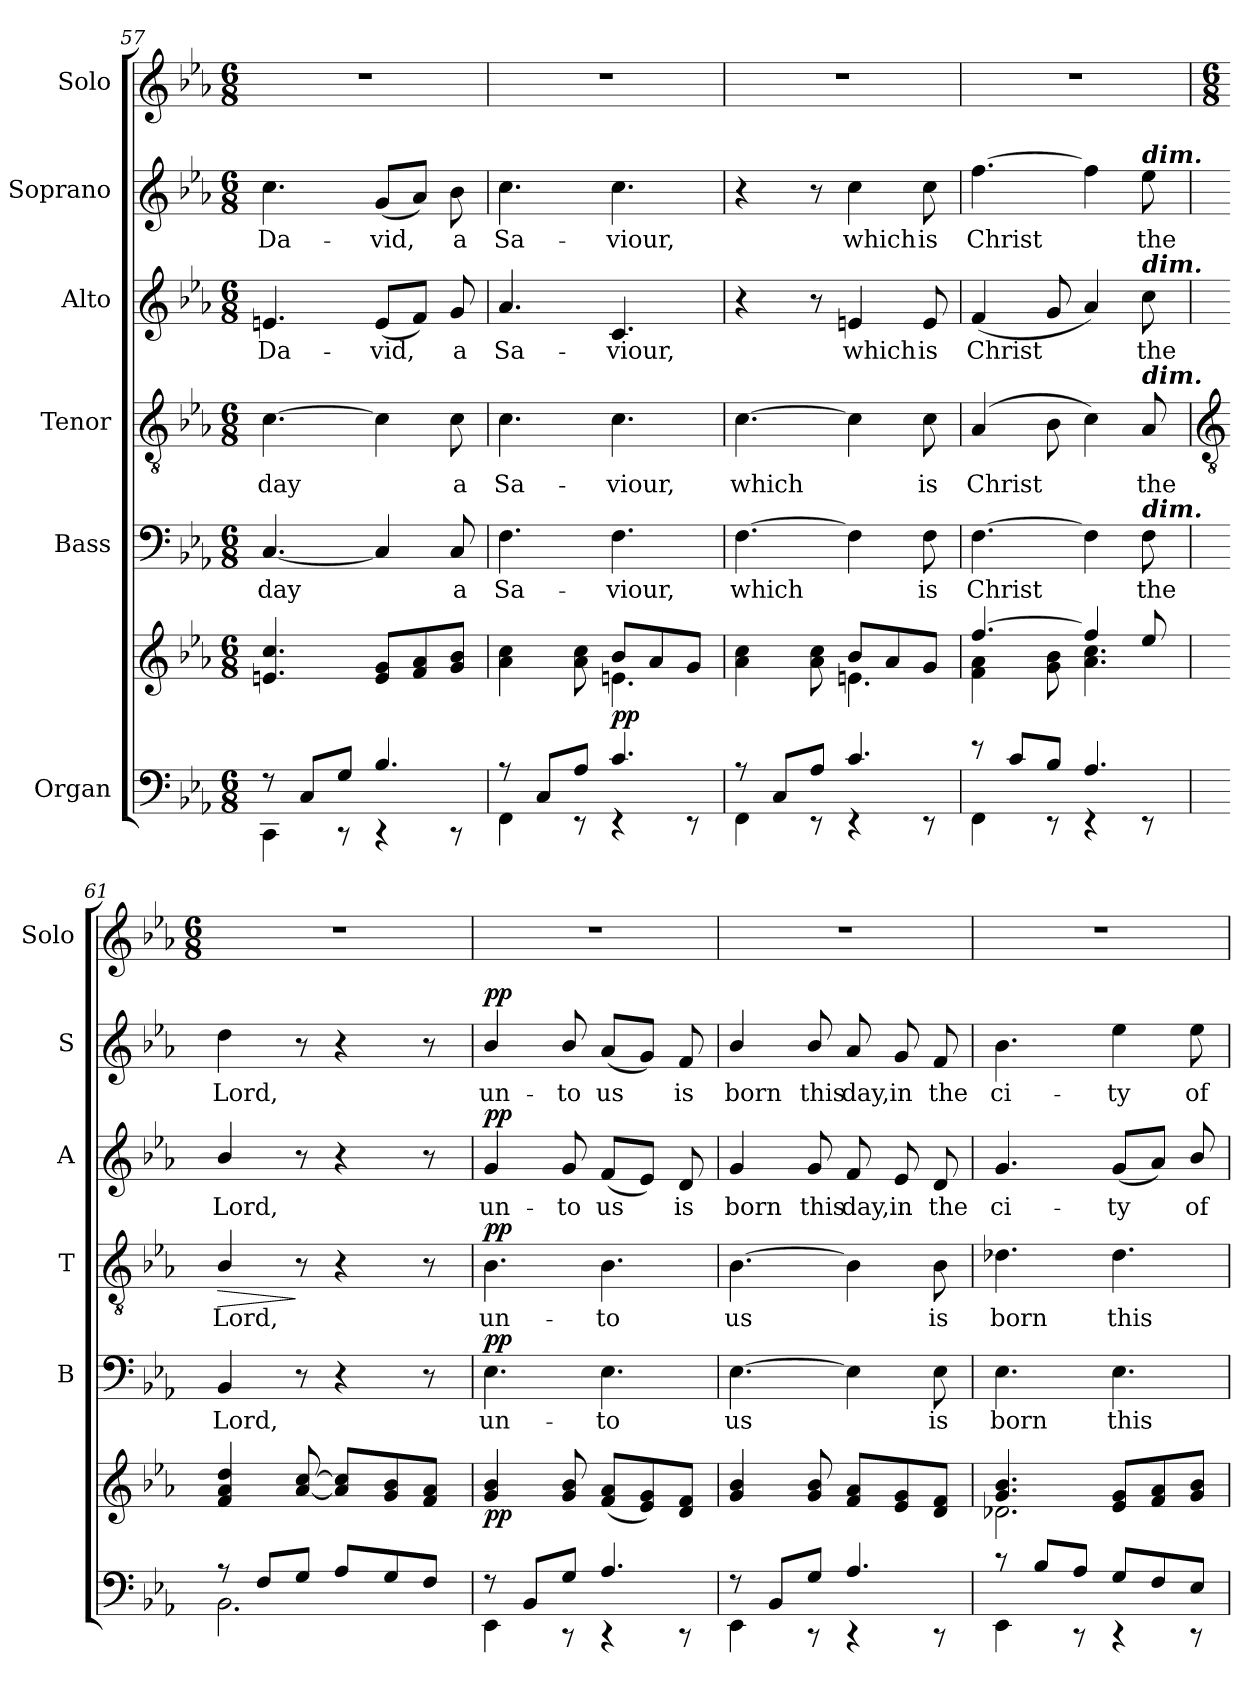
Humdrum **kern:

**kern	**kern	**dynam	**kern	**text	**dynam	**kern	**text	**dynam	**kern	**text	**dynam	**kern	**text	**dynam	**kern
*part6	*part6	*part6	*part5	*part5	*part5	*part4	*part4	*part4	*part3	*part3	*part3	*part2	*part2	*part2	*part1
*staff7	*staff6	*staff6/7	*staff5	*staff5	*staff5	*staff4	*staff4	*staff4	*staff3	*staff3	*staff3	*staff2	*staff2	*staff2	*staff1
*I"Organ	*	*	*I"Bass	*	*	*I"Tenor	*	*	*I"Alto	*	*	*I"Soprano	*	*	*I"Solo
*	*	*	*I'B	*	*	*I'T	*	*	*I'A	*	*	*I'S	*	*	*I'Solo
*clefF4	*clefG2	*	*clefF4	*	*	*clefGv2	*	*	*clefG2	*	*	*clefG2	*	*	*clefG2
*k[b-e-a-]	*k[b-e-a-]	*	*k[b-e-a-]	*	*	*k[b-e-a-]	*	*	*k[b-e-a-]	*	*	*k[b-e-a-]	*	*	*k[b-e-a-]
*E-:	*E-:	*	*E-:	*	*	*E-:	*	*	*E-:	*	*	*E-:	*	*	*E-:
*M6/8	*M6/8	*	*M6/8	*	*	*M6/8	*	*	*M6/8	*	*	*M6/8	*	*	*M6/8
=57	=57	=57	=57	=57	=57	=57	=57	=57	=57	=57	=57	=57	=57	=57	=57
*^	*^	*	*	*	*	*	*	*	*	*	*	*	*	*	*
!	!	!	!	!	!	!LO:LY:b	!	!	!LO:LY:b	!	!	!LO:LY:b	!	!	!LO:LY:b	!	!
8r	4CC\	4.en 4.cc	2.ryy	.	[4.C	day	.	[4.c	day	.	4.en	Da-	.	4.cc	Da-	.	2.r
8C/L	.	.	.	.	.	.	.	.	.	.	.	.	.	.	.	.	.
8G/J	8r	.	.	.	.	.	.	.	.	.	.	.	.	.	.	.	.
!	!	!	!	!	!	!	!	!	!	!	!	!LO:LY:b	!	!	!LO:LY:b	!	!
4.B-/	4r	8e 8gL	.	.	4C]	.	.	4c]	.	.	(<8eL	-vid,	.	(<8gL	-vid,	.	.
.	.	8f 8a-	.	.	.	.	.	.	.	.	8fJ)	.	.	8a-J)	.	.	.
!	!	!	!	!	!	!LO:LY:b	!	!	!LO:LY:b	!	!	!LO:LY:b	!	!	!LO:LY:b	!	!
.	8r	8g 8b-J	.	.	8C	a	.	8c	a	.	8g	a	.	8b-	a	.	.
=58	=58	=58	=58	=58	=58	=58	=58	=58	=58	=58	=58	=58	=58	=58	=58	=58	=58
!	!	!	!	!	!	!LO:LY:b	!	!	!LO:LY:b	!	!	!LO:LY:b	!	!	!LO:LY:b	!	!
8r	4FF\	4a- 4cc	4.ryy	.	4.F	Sa-	.	4.c	Sa-	.	4.a-	Sa-	.	4.cc	Sa-	.	2.r
8C/L	.	.	.	.	.	.	.	.	.	.	.	.	.	.	.	.	.
8A-/J	8r	8a- 8cc	.	.	.	.	.	.	.	.	.	.	.	.	.	.	.
!	!	!	!	!LO:DY:b	!	!LO:LY:b	!	!	!LO:LY:b	!	!	!LO:LY:b	!	!	!LO:LY:b	!	!
4.c/	4r	8b-L	4.en\	pp	4.F	-viour,	.	4.c	-viour,	.	4.c	-viour,	.	4.cc	-viour,	.	.
.	.	8a-	.	.	.	.	.	.	.	.	.	.	.	.	.	.	.
.	8r	8gJ	.	.	.	.	.	.	.	.	.	.	.	.	.	.	.
=59	=59	=59	=59	=59	=59	=59	=59	=59	=59	=59	=59	=59	=59	=59	=59	=59	=59
!	!	!	!	!	!	!LO:LY:b	!	!	!LO:LY:b	!	!	!	!	!	!	!	!
8r	4FF\	4a- 4cc	4.ryy	.	[4.F	which	.	[4.c	which	.	4r	.	.	4r	.	.	2.r
8C/L	.	.	.	.	.	.	.	.	.	.	.	.	.	.	.	.	.
8A-/J	8r	8a- 8cc	.	.	.	.	.	.	.	.	8r	.	.	8r	.	.	.
!	!	!	!	!	!	!	!	!	!	!	!	!LO:LY:b	!	!	!LO:LY:b	!	!
4.c/	4r	8b-L	4.en\	.	4F]	.	.	4c]	.	.	4en	which	.	4cc	which	.	.
.	.	8a-	.	.	.	.	.	.	.	.	.	.	.	.	.	.	.
!	!	!	!	!	!	!LO:LY:b	!	!	!LO:LY:b	!	!	!LO:LY:b	!	!	!LO:LY:b	!	!
.	8r	8gJ	.	.	8F	is	.	8c	is	.	8e	is	.	8cc	is	.	.
=60	=60	=60	=60	=60	=60	=60	=60	=60	=60	=60	=60	=60	=60	=60	=60	=60	=60
!	!	!	!	!	!	!LO:LY:b	!	!	!LO:LY:b	!	!	!LO:LY:b	!	!	!LO:LY:b	!	!
8r	4FF\	[4.ff/	4f\ 4a-\	.	[4.F	Christ	.	(>4A-	Christ	.	(<4f	Christ	.	[4.ff	Christ	.	2.r
8c/L	.	.	.	.	.	.	.	.	.	.	.	.	.	.	.	.	.
8B-/J	8r	.	8g\ 8b-\	.	.	.	.	8B-	.	.	8g	.	.	.	.	.	.
4.A-/	4r	4ff/]	4.a-\ 4.cc\	.	4F]	.	.	4c)	.	.	4a-)	.	.	4ff]	.	.	.
!	!	!	!	!	!	!	!	!	!	!	!	!	!	!LO:TX:a:Bi:t=dim.	!	!	!
!	!	!	!	!	!	!	!	!	!	!	!LO:TX:a:Bi:t=dim.	!	!	!	!	!	!
!	!	!	!	!	!	!	!	!LO:TX:a:Bi:t=dim.	!	!	!	!	!	!	!	!	!
!	!	!	!	!	!LO:TX:a:Bi:t=dim.	!	!	!	!	!	!	!	!	!	!	!	!
!	!	!	!	!	!	!LO:LY:b	!	!	!LO:LY:b	!	!	!LO:LY:b	!	!	!LO:LY:b	!	!
.	8r	8ee-/	.	.	8F	the	.	8A-	the	.	8cc	the	.	8ee-	the	.	.
!!LO:LB:g=z
=61	=61	=61	=61	=61	=61	=61	=61	=61	=61	=61	=61	=61	=61	=61	=61	=61	=61
*	*	*	*	*	*	*	*	*clefGv2	*	*	*	*	*	*	*	*	*
*	*	*	*	*	*	*	*	*	*	*	*	*	*	*	*	*	*M6/8
!	!	!	!	!	!	!LO:LY:b	!	!	!LO:LY:b	!LO:HP:b	!	!LO:LY:b	!	!	!LO:LY:b	!	!
8r	2.BB-\	4f 4a- 4dd	4.ryy	.	4BB-	Lord,	.	4B-/	Lord,	>	4b-/	Lord,	.	4dd	Lord,	.	2.r
8F/L	.	.	.	.	.	.	.	.	.	.	.	.	.	.	.	.	.
8G/J	.	[8a-/ [8cc/	.	.	8r	.	.	8r	.	]	8r	.	.	8r	.	.	.
8A-/L	.	8a-] 8cc]L	32ryy	.	4r	.	.	4r	.	.	4r	.	.	4r	.	.	.
.	.	.	4ryy	.	.	.	.	.	.	.	.	.	.	.	.	.	.
8G/	.	8g 8b-	.	.	.	.	.	.	.	.	.	.	.	.	.	.	.
8F/J	.	8f 8a-J	.	.	8r	.	.	8r	.	.	8r	.	.	8r	.	.	.
.	.	.	16.ryy	.	.	.	.	.	.	.	.	.	.	.	.	.	.
=62	=62	=62	=62	=62	=62	=62	=62	=62	=62	=62	=62	=62	=62	=62	=62	=62	=62
!	!	!	!	!LO:DY:b	!	!LO:LY:b	!LO:DY:b	!	!LO:LY:b	!LO:DY:b	!	!LO:LY:b	!LO:DY:b	!	!LO:LY:b	!LO:DY:b	!
8r	4EE-\	4g/ 4b-/	2ryy	pp	4.E-	un-	pp	4.B-	un-	pp	4g/	un-	pp	4b-/	un-	pp	2.r
8BB-/L	.	.	.	.	.	.	.	.	.	.	.	.	.	.	.	.	.
!	!	!	!	!	!	!	!	!	!	!	!	!LO:LY:b	!	!	!LO:LY:b	!	!
8G/J	8r	8g/ 8b-/	.	.	.	.	.	.	.	.	8g/	-to	.	8b-/	-to	.	.
!	!	!	!	!	!	!LO:LY:b	!	!	!LO:LY:b	!	!	!LO:LY:b	!	!	!LO:LY:b	!	!
4.A-/	4r	(<8f 8a-L	.	.	4.E-	-to	.	4.B-	-to	.	(<8fL	us	.	(<8a-L	us	.	.
.	.	8e- 8g)	8ryy	.	.	.	.	.	.	.	8e-J)	.	.	8gJ)	.	.	.
!	!	!	!	!	!	!	!	!	!	!	!	!LO:LY:b	!	!	!LO:LY:b	!	!
.	8r	8d 8fJ	8ryy	.	.	.	.	.	.	.	8d	is	.	8f	is	.	.
=63	=63	=63	=63	=63	=63	=63	=63	=63	=63	=63	=63	=63	=63	=63	=63	=63	=63
!	!	!	!	!	!	!LO:LY:b	!	!	!LO:LY:b	!	!	!LO:LY:b	!	!	!LO:LY:b	!	!
8r	4EE-\	4g/ 4b-/	2.ryy	.	[4.E-	us	.	[4.B-	us	.	4g/	born	.	4b-/	born	.	2.r
8BB-/L	.	.	.	.	.	.	.	.	.	.	.	.	.	.	.	.	.
!	!	!	!	!	!	!	!	!	!	!	!	!LO:LY:b	!	!	!LO:LY:b	!	!
8G/J	8r	8g/ 8b-/	.	.	.	.	.	.	.	.	8g/	this	.	8b-/	this	.	.
!	!	!	!	!	!	!	!	!	!	!	!	!LO:LY:b	!	!	!LO:LY:b	!	!
4.A-/	4r	8f 8a-L	.	.	4E-]	.	.	4B-]	.	.	8f	day,	.	8a-	day,	.	.
!	!	!	!	!	!	!	!	!	!	!	!	!LO:LY:b	!	!	!LO:LY:b	!	!
.	.	8e- 8g	.	.	.	.	.	.	.	.	8e-	in	.	8g	in	.	.
!	!	!	!	!	!	!LO:LY:b	!	!	!LO:LY:b	!	!	!LO:LY:b	!	!	!LO:LY:b	!	!
.	8r	8d 8fJ	.	.	8E-	is	.	8B-	is	.	8d	the	.	8f	the	.	.
=64	=64	=64	=64	=64	=64	=64	=64	=64	=64	=64	=64	=64	=64	=64	=64	=64	=64
!	!	!	!	!	!	!LO:LY:b	!	!	!LO:LY:b	!	!	!LO:LY:b	!	!	!LO:LY:b	!	!
8r	4EE-\	4.g 4.b-	2.d-X\	.	4.E-	born	.	4.d-X	born	.	4.g	ci-	.	4.b-	ci-	.	2.r
8B-/L	.	.	.	.	.	.	.	.	.	.	.	.	.	.	.	.	.
8A-/J	8r	.	.	.	.	.	.	.	.	.	.	.	.	.	.	.	.
!	!	!	!	!	!	!LO:LY:b	!	!	!LO:LY:b	!	!	!LO:LY:b	!	!	!LO:LY:b	!	!
8G/L	4r	8e- 8gL	.	.	4.E-	this	.	4.d-	this	.	(<8gL	-ty	.	4ee-	-ty	.	.
8F/	.	8f 8a-	.	.	.	.	.	.	.	.	8a-J)	.	.	.	.	.	.
!	!	!	!	!	!	!	!	!	!	!	!	!LO:LY:b	!	!	!LO:LY:b	!	!
8E-/J	8r	8g 8b-J	.	.	.	.	.	.	.	.	8b-/	of	.	8ee-	of	.	.
*v	*v	*	*	*	*	*	*	*	*	*	*	*	*	*	*	*	*
*	*v	*v	*	*	*	*	*	*	*	*	*	*	*	*	*	*
=	=	=	=	=	=	=	=	=	=	=	=	=	=	=	=
*-	*-	*-	*-	*-	*-	*-	*-	*-	*-	*-	*-	*-	*-	*-	*-
